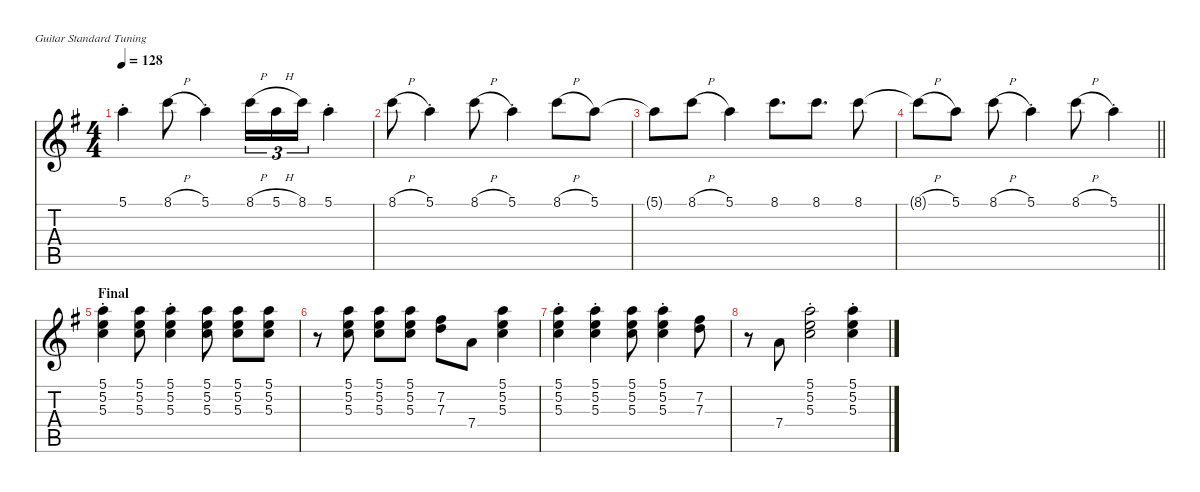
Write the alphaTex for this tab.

\defaultSystemsLayout 4
\hideDynamics
\bracketExtendMode nobrackets
\singleTrackTrackNamePolicy hidden
\multiTrackTrackNamePolicy hidden
\firstSystemTrackNameMode fullname
\firstSystemTrackNameOrientation horizontal
\otherSystemsTrackNameOrientation horizontal
\track ("Lead Guitar" "dist.guit.") {instrument distortionguitar}
\staff {score tabs}
\tuning (E4 B3 G3 D3 A2 E2)
\ts (4 4)
\tempo 128
\clef g2
\ks g
5.1{st acc forcenatural}.4{dy f beam Down} 8.1{h acc forcenatural}.8{beam Down} 5.1{st acc forcenatural}.4{beam Down} 8.1{h acc forcenatural}.16{tu (3 2) beam Down} 5.1{h acc forcenatural}.16{tu (3 2) beam Down} 8.1{acc forcenatural}.16{tu (3 2) beam Down} 5.1{st acc forcenatural}.4{beam Down} |
8.1{h acc forcenatural}.8{beam Down} 5.1{st acc forcenatural}.4{beam Down} 8.1{h acc forcenatural}.8{beam Down} 5.1{st acc forcenatural}.4{beam Down} 8.1{h acc forcenatural}.8{beam Down} 5.1{acc forcenatural}.8{beam Down} |
5.1{t acc forcenatural}.8{beam Down} 8.1{h acc forcenatural}.8{beam Down} 5.1{acc forcenatural}.4{beam Down} 8.1{acc forcenatural}.8{d beam Down} 8.1{acc forcenatural}.8{d beam Down} 8.1{acc forcenatural}.8{beam Down} |
\barLineRight lightlight
8.1{h t acc forcenatural}.8{beam Down} 5.1{acc forcenatural}.8{beam Down} 8.1{h acc forcenatural}.8{beam Down} 5.1{st acc forcenatural}.4{beam Down} 8.1{h acc forcenatural}.8{beam Down} 5.1{st acc forcenatural}.4{beam Down} |
\section ("" "Final")
(5.1{st acc forcenatural} 5.2{st acc forcenatural} 5.3{st acc forcenatural}).4{beam Down} (5.1{acc forcenatural} 5.2{acc forcenatural} 5.3{acc forcenatural}).8{beam Down} (5.1{st acc forcenatural} 5.2{st acc forcenatural} 5.3{st acc forcenatural}).4{beam Down} (5.1{acc forcenatural} 5.2{acc forcenatural} 5.3{acc forcenatural}).8{beam Down} (5.1{acc forcenatural} 5.2{acc forcenatural} 5.3{acc forcenatural}).8{beam Down} (5.1{acc forcenatural} 5.2{acc forcenatural} 5.3{acc forcenatural}).8{beam Down} |
r.8{beam Down} (5.1{acc forcenatural} 5.2{acc forcenatural} 5.3{acc forcenatural}).8{beam Down} (5.1{acc forcenatural} 5.2{acc forcenatural} 5.3{acc forcenatural}).8{beam Down} (5.1{acc forcenatural} 5.2{acc forcenatural} 5.3{acc forcenatural}).8{beam Down} (7.2{acc #} 7.3{acc forcenatural}).8{beam Down} 7.4{acc forcenatural}.8{beam Down} (5.1{acc forcenatural} 5.2{acc forcenatural} 5.3{acc forcenatural}).4{beam Down} |
(5.1{st acc forcenatural} 5.2{st acc forcenatural} 5.3{st acc forcenatural}).4{beam Down} (5.1{st acc forcenatural} 5.2{st acc forcenatural} 5.3{st acc forcenatural}).4{beam Down} (5.1{acc forcenatural} 5.2{acc forcenatural} 5.3{acc forcenatural}).8{beam Down} (5.1{st acc forcenatural} 5.2{st acc forcenatural} 5.3{st acc forcenatural}).4{beam Down} (7.2{acc #} 7.3{acc forcenatural}).8{beam Down} |
r.8{beam Down} 7.4{acc forcenatural}.8{beam Up} (5.1{st acc forcenatural} 5.2{st acc forcenatural} 5.3{st acc forcenatural}).2{beam Down} (5.1{st acc forcenatural} 5.2{st acc forcenatural} 5.3{st acc forcenatural}).4{beam Down}
